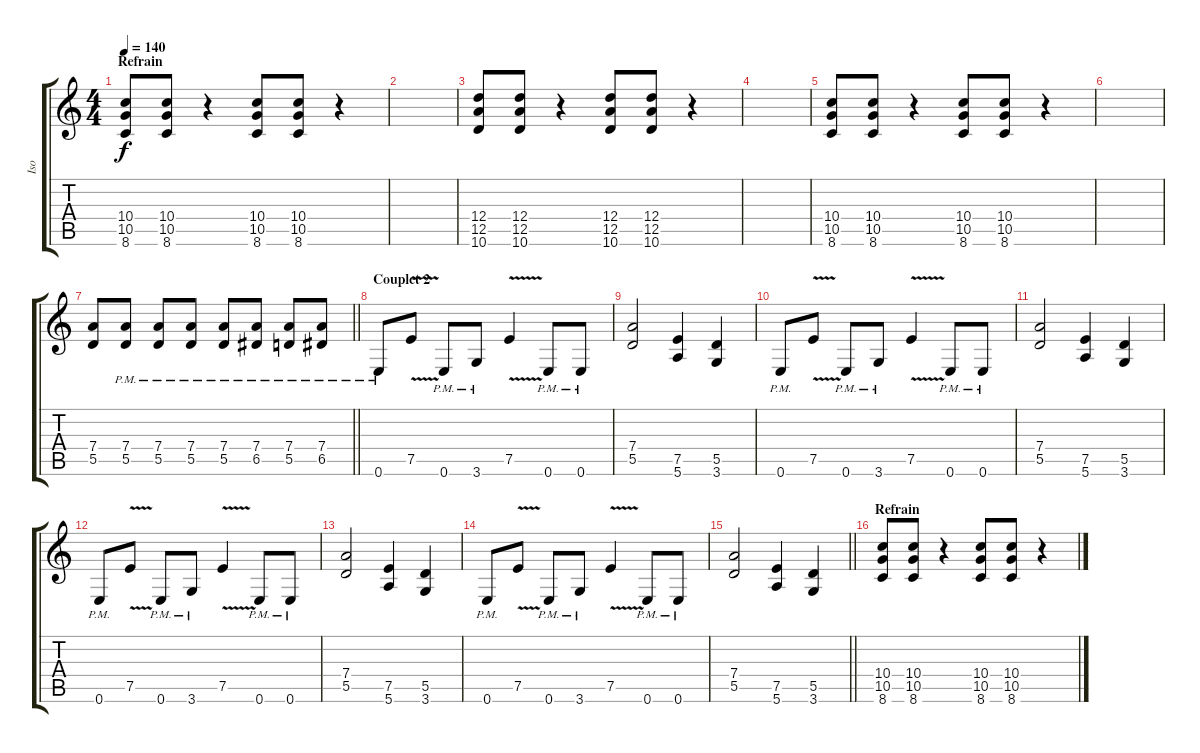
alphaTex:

\track ("Iso" "Iso") {instrument distortionguitar}
\staff {score tabs}
\tuning (E4 B3 G3 D3 A2 E2) {hide}
\ts (4 4)
\section ("" "Refrain")
\tempo 140
\clef g2
\ks c
(10.4 10.5 8.6).8{dy f} (10.4 10.5 8.6).8 r.4 (10.4 10.5 8.6).8 (10.4 10.5 8.6).8 r.4 |
|
(12.4 12.5 10.6).8 (12.4 12.5 10.6).8 r.4 (12.4 12.5 10.6).8 (12.4 12.5 10.6).8 r.4 |
|
(10.4 10.5 8.6).8 (10.4 10.5 8.6).8 r.4 (10.4 10.5 8.6).8 (10.4 10.5 8.6).8 r.4 |
|
\barLineRight lightlight
(7.4 5.5).8 (7.4{pm} 5.5{pm}).8 (7.4{pm} 5.5{pm}).8 (7.4{pm} 5.5{pm}).8 (7.4{pm} 5.5{pm}).8 (7.4{pm} 6.5{pm}).8 (7.4{pm} 5.5{pm}).8 (7.4{pm} 6.5{pm}).8 |
\section ("" "Couplet 2")
0.6{pm}.8 7.5{v}.8 0.6{pm}.8 3.6{pm}.8 7.5{v}.4 0.6{pm}.8 0.6{pm}.8 |
(7.4 5.5).2 (7.5 5.6).4 (5.5 3.6).4 |
0.6{pm}.8 7.5{v}.8 0.6{pm}.8 3.6{pm}.8 7.5{v}.4 0.6{pm}.8 0.6{pm}.8 |
(7.4 5.5).2 (7.5 5.6).4 (5.5 3.6).4 |
0.6{pm}.8 7.5{v}.8 0.6{pm}.8 3.6{pm}.8 7.5{v}.4 0.6{pm}.8 0.6{pm}.8 |
(7.4 5.5).2 (7.5 5.6).4 (5.5 3.6).4 |
0.6{pm}.8 7.5{v}.8 0.6{pm}.8 3.6{pm}.8 7.5{v}.4 0.6{pm}.8 0.6{pm}.8 |
\barLineRight lightlight
(7.4 5.5).2 (7.5 5.6).4 (5.5 3.6).4 |
\section ("" "Refrain")
(10.4 10.5 8.6).8 (10.4 10.5 8.6).8 r.4 (10.4 10.5 8.6).8 (10.4 10.5 8.6).8 r.4
